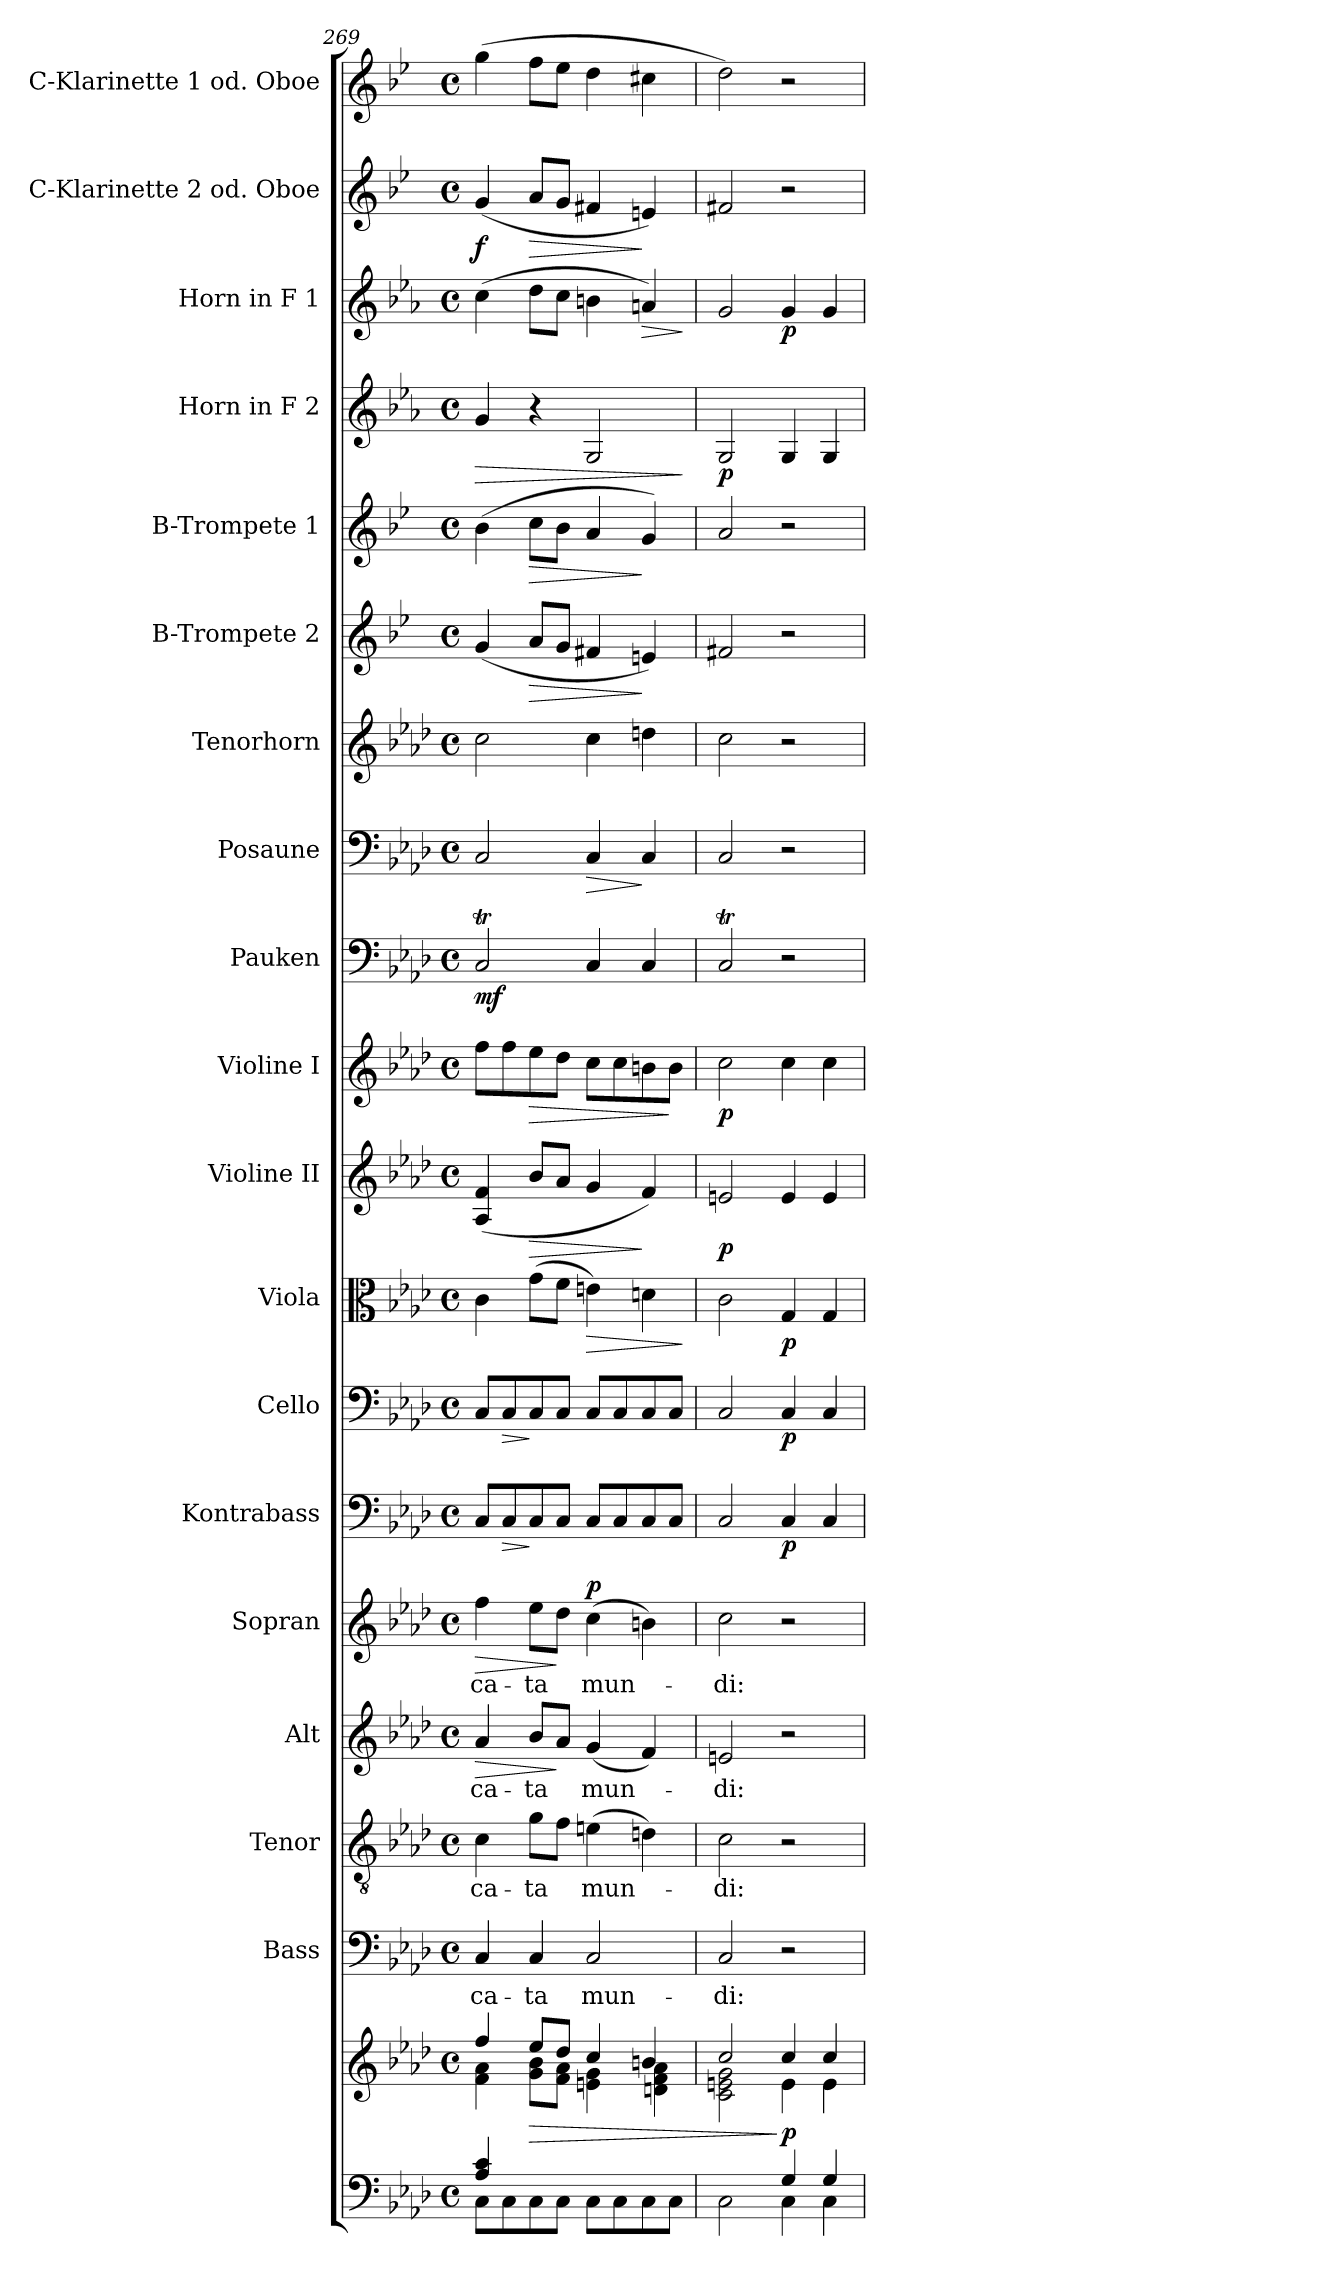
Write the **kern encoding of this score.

**kern	**kern	**dynam	**kern	**text	**kern	**text	**kern	**text	**dynam	**kern	**text	**dynam	**kern	**dynam	**kern	**dynam	**kern	**dynam	**kern	**dynam	**kern	**dynam	**kern	**dynam	**kern	**dynam	**kern	**kern	**dynam	**kern	**dynam	**kern	**dynam	**kern	**dynam	**kern	**dynam	**kern
*part19	*part19	*part19	*part18	*part18	*part17	*part17	*part16	*part16	*part16	*part15	*part15	*part15	*part14	*part14	*part13	*part13	*part12	*part12	*part11	*part11	*part10	*part10	*part9	*part9	*part8	*part8	*part7	*part6	*part6	*part5	*part5	*part4	*part4	*part3	*part3	*part2	*part2	*part1
*staff20	*staff19	*staff19/20	*staff18	*staff18	*staff17	*staff17	*staff16	*staff16	*staff16	*staff15	*staff15	*staff15	*staff14	*staff14	*staff13	*staff13	*staff12	*staff12	*staff11	*staff11	*staff10	*staff10	*staff9	*staff9	*staff8	*staff8	*staff7	*staff6	*staff6	*staff5	*staff5	*staff4	*staff4	*staff3	*staff3	*staff2	*staff2	*staff1
*	*	*	*I"Bass	*	*I"Tenor	*	*I"Alt	*	*	*I"Sopran	*	*	*I"Kontrabass	*	*I"Cello	*	*I"Viola	*	*I"Violine II	*	*I"Violine I	*	*I"Pauken	*	*I"Posaune	*	*I"Tenorhorn	*I"B-Trompete 2	*	*I"B-Trompete 1	*	*I"Horn in F 2	*	*I"Horn in F 1	*	*I"C-Klarinette 2 od. Oboe	*	*I"C-Klarinette 1 od. Oboe
*	*	*	*I'B.	*	*I'T.	*	*I'A.	*	*	*I'S.	*	*	*I'Kb.	*	*	*	*I'Vla.	*	*I'Vl. II	*	*I'Vl. I	*	*I'Pk.	*	*I'Pos.	*	*I'T. Hrn.	*I'B Trp. 2	*	*I'B Trp. 1	*	*	*	*	*	*I'C Kl. 2	*	*I'C Kl. 1
*clefF4	*clefG2	*	*clefF4	*	*clefGv2	*	*clefG2	*	*	*clefG2	*	*	*clefF4	*	*clefF4	*	*clefC3	*	*clefG2	*	*clefG2	*	*clefF4	*	*clefF4	*	*clefG2	*clefG2	*	*clefG2	*	*clefG2	*	*clefG2	*	*clefG2	*	*clefG2
*	*	*	*	*	*	*	*	*	*	*	*	*	*ITrd7c12	*	*	*	*	*	*	*	*	*	*	*	*	*	*ITrd8c14	*ITrd1c2	*	*ITrd1c2	*	*ITrd4c7	*	*ITrd4c7	*	*ITrd1c2	*	*ITrd1c2
*k[b-e-a-d-]	*k[b-e-a-d-]	*	*k[b-e-a-d-]	*	*k[b-e-a-d-]	*	*k[b-e-a-d-]	*	*	*k[b-e-a-d-]	*	*	*k[b-e-a-d-]	*	*k[b-e-a-d-]	*	*k[b-e-a-d-]	*	*k[b-e-a-d-]	*	*k[b-e-a-d-]	*	*k[b-e-a-d-]	*	*k[b-e-a-d-]	*	*k[b-e-a-d-]	*k[b-e-a-d-]	*	*k[b-e-a-d-]	*	*k[b-e-a-d-]	*	*k[b-e-a-d-]	*	*k[b-e-a-d-]	*	*k[b-e-a-d-]
*A-:	*A-:	*	*A-:	*	*A-:	*	*A-:	*	*	*A-:	*	*	*A-:	*	*A-:	*	*A-:	*	*A-:	*	*A-:	*	*A-:	*	*A-:	*	*A-:	*A-:	*	*A-:	*	*A-:	*	*A-:	*	*A-:	*	*A-:
*M4/4	*M4/4	*	*M4/4	*	*M4/4	*	*M4/4	*	*	*M4/4	*	*	*M4/4	*	*M4/4	*	*M4/4	*	*M4/4	*	*M4/4	*	*M4/4	*	*M4/4	*	*M4/4	*M4/4	*	*M4/4	*	*M4/4	*	*M4/4	*	*M4/4	*	*M4/4
*met(c)	*met(c)	*	*met(c)	*	*met(c)	*	*met(c)	*	*	*met(c)	*	*	*met(c)	*	*met(c)	*	*met(c)	*	*met(c)	*	*met(c)	*	*met(c)	*	*met(c)	*	*met(c)	*met(c)	*	*met(c)	*	*met(c)	*	*met(c)	*	*met(c)	*	*met(c)
=269	=269	=269	=269	=269	=269	=269	=269	=269	=269	=269	=269	=269	=269	=269	=269	=269	=269	=269	=269	=269	=269	=269	=269	=269	=269	=269	=269	=269	=269	=269	=269	=269	=269	=269	=269	=269	=269	=269
*^	*^	*	*	*	*	*	*	*	*	*	*	*	*	*	*	*	*	*	*	*	*	*	*	*	*	*	*	*	*	*	*	*	*	*	*	*	*	*
!	!	!	!	!	!	!LO:LY:b	!	!LO:LY:b	!	!LO:LY:b	!LO:HP:b	!	!LO:LY:b	!LO:HP:b	!	!	!	!	!	!	!	!	!	!	!	!LO:DY:b	!	!	!	!	!	!	!	!	!LO:HP:b	!	!	!	!LO:DY:b	!
4A-/ 4c/	8C\L	4ff/	4f\ 4a-\	.	4C/	-ca-	4c\	-ca-	4a-/	-ca-	>	4ff\	-ca-	>	8CC/L	.	8C/L	.	4c\	.	(<4A-/ 4f/	.	8ff\L	.	2Ct/	mf	2C/	.	2c\	(<4f/	.	(>4a-\	.	4c/	>	(>4f\	.	(<4f/	f	(>4ff\
!	!	!	!	!	!	!	!	!	!	!	!	!	!	!	!	!LO:HP:b	!	!LO:HP:b	!	!	!	!	!	!	!	!	!	!	!	!	!	!	!	!	!	!	!	!	!	!
.	8C\	.	.	.	.	.	.	.	.	.	.	.	.	.	8CC/	>	8C/	>	.	.	.	.	8ff\	.	.	.	.	.	.	.	.	.	.	.	.	.	.	.	.	.
!	!	!	!	!LO:HP:b	!	!LO:LY:b	!	!LO:LY:b	!	!LO:LY:b	!	!	!LO:LY:b	!	!	!	!	!	!	!	!	!LO:HP:b	!	!LO:HP:b	!	!	!	!	!	!	!LO:HP:b	!	!LO:HP:b	!	!	!	!	!	!LO:HP:b	!
2.ryy	8C\	8ee-/L	8g\ 8b-\L	>	4C/	-ta	8g\L	-ta	8b-/L	-ta	.	8ee-\L	-ta	.	8CC/	]	8C/	]	(>8g\L	.	8b-/L	>	8ee-\	>	.	.	.	.	.	8g/L	>	8b-\L	>	4r	.	8g\L	.	8g/L	>	8ee-\L
.	8C\J	8dd-/J	8f\ 8a-\J	.	.	.	8f\J	.	8a-/J	.	]	8dd-\J	.	]	8CC/J	.	8C/J	.	8f\J	.	8a-/J	.	8dd-\J	.	.	.	.	.	.	8f/J	.	8a-\J	.	.	.	8f\J	.	8f/J	.	8dd-\J
!	!	!	!	!	!	!LO:LY:b	!	!LO:LY:b	!	!LO:LY:b	!	!	!LO:LY:b	!LO:DY:a	!	!	!	!	!	!LO:HP:b	!	!	!	!	!	!	!	!LO:HP:b	!	!	!	!	!	!	!	!	!	!	!	!
.	8C\L	4cc/	4en\ 4g\	.	2C/	mun-	(>4en\	mun-	(<4g/	mun-	.	(>4cc\	mun-	p	8CC/L	.	8C/L	.	4en\)	>	4g/	.	8cc\L	.	4C/	.	4C/	>	4c\	4en/	.	4g/	.	2C/	.	4en\	.	4en/	.	4cc\
.	8C\	.	.	.	.	.	.	.	.	.	.	.	.	.	8CC/	.	8C/	.	.	.	.	.	8cc\	.	.	.	.	.	.	.	.	.	.	.	.	.	.	.	.	.
!	!	!	!	!	!	!	!	!	!	!	!	!	!	!	!	!	!	!	!	!	!	!	!	!	!	!	!	!	!	!	!	!	!	!	!	!	!LO:HP:b	!	!	!
.	8C\	4bn/	4dn\ 4f\ 4a-\	.	.	.	4dn\)	.	4f/)	.	.	4bn\)	.	.	8CC/	.	8C/	.	4dn\	.	4f/)	]	8bn\	.	4C/	.	4C/	]	4dn\	4dn/)	]	4f/)	]	.	.	4dn/)	>	4dn/)	]	4bn\
.	8C\J	.	.	.	.	.	.	.	.	.	.	.	.	.	8CC/J	.	8C/J	.	.	.	.	.	8b\J	]	.	.	.	.	.	.	.	.	.	.	.	.	.	.	.	.
*v	*v	*	*	*	*	*	*	*	*	*	*	*	*	*	*	*	*	*	*	*	*	*	*	*	*	*	*	*	*	*	*	*	*	*	*	*	*	*	*	*
*	*v	*v	*	*	*	*	*	*	*	*	*	*	*	*	*	*	*	*	*	*	*	*	*	*	*	*	*	*	*	*	*	*	*	*	*	*	*	*	*
.	.	.	.	.	.	.	.	.	.	.	.	.	.	.	.	.	.	]	.	.	.	.	.	.	.	.	.	.	.	.	.	.	]	.	]	.	.	.
=270	=270	=270	=270	=270	=270	=270	=270	=270	=270	=270	=270	=270	=270	=270	=270	=270	=270	=270	=270	=270	=270	=270	=270	=270	=270	=270	=270	=270	=270	=270	=270	=270	=270	=270	=270	=270	=270	=270
*^	*^	*	*	*	*	*	*	*	*	*	*	*	*	*	*	*	*	*	*	*	*	*	*	*	*	*	*	*	*	*	*	*	*	*	*	*	*	*
!	!	!	!	!	!	!LO:LY:b	!	!LO:LY:b	!	!LO:LY:b	!	!	!LO:LY:b	!	!	!	!	!	!	!	!	!LO:DY:b	!	!LO:DY:b	!	!	!	!	!	!	!	!	!	!	!LO:DY:b	!	!	!	!	!
2ryy	2C\	2cc/	2c\ 2en\ 2g\	.	2C/	-di:	2c\	-di:	2en/	-di:	.	2cc\	-di:	.	2CC/	.	2C/	.	2c\	.	2en/	p	2cc\	p	2Ct/	.	2C/	.	2c\	2en/	.	2g/	.	2C/	p	2c/	.	2en/	.	2cc\)
!	!	!	!	!LO:DY:n=1:b	!	!	!	!	!	!	!	!	!	!	!	!LO:DY:b	!	!LO:DY:b	!	!LO:DY:b	!	!	!	!	!	!	!	!	!	!	!	!	!	!	!	!	!LO:DY:b	!	!	!
4G/	4C\	4cc/	4e\	] p	2r	.	2r	.	2r	.	.	2r	.	.	4CC/	p	4C/	p	4G/	p	4e/	.	4cc\	.	2r	.	2r	.	2r	2r	.	2r	.	4C/	.	4c/	p	2r	.	2r
4G/	4C\	4cc/	4e\	.	.	.	.	.	.	.	.	.	.	.	4CC/	.	4C/	.	4G/	.	4e/	.	4cc\	.	.	.	.	.	.	.	.	.	.	4C/	.	4c/	.	.	.	.
*v	*v	*	*	*	*	*	*	*	*	*	*	*	*	*	*	*	*	*	*	*	*	*	*	*	*	*	*	*	*	*	*	*	*	*	*	*	*	*	*	*
*	*v	*v	*	*	*	*	*	*	*	*	*	*	*	*	*	*	*	*	*	*	*	*	*	*	*	*	*	*	*	*	*	*	*	*	*	*	*	*	*
=	=	=	=	=	=	=	=	=	=	=	=	=	=	=	=	=	=	=	=	=	=	=	=	=	=	=	=	=	=	=	=	=	=	=	=	=	=	=
*-	*-	*-	*-	*-	*-	*-	*-	*-	*-	*-	*-	*-	*-	*-	*-	*-	*-	*-	*-	*-	*-	*-	*-	*-	*-	*-	*-	*-	*-	*-	*-	*-	*-	*-	*-	*-	*-	*-
